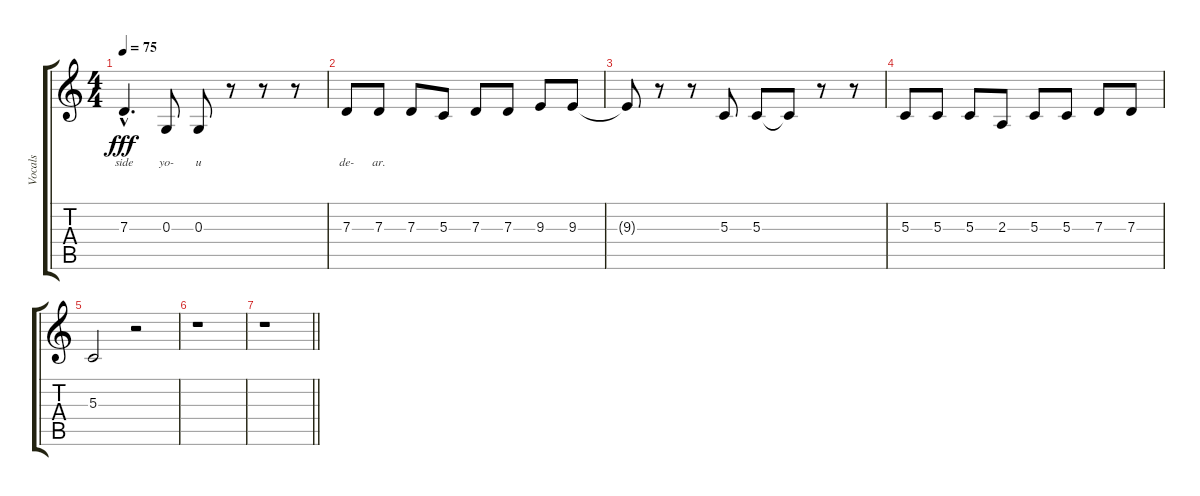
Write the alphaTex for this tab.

\track ("Vocals" "Vocals") {instrument percussiveorgan}
\staff {score tabs}
\tuning (E4 B3 G3 D3 A2 E2) {hide}
\ts (4 4)
\tempo 75
\clef g2
\ks c
7.3{hac t}.4{d lyrics (0 "side") lyrics (1 "") lyrics (2 "") lyrics (3 "") lyrics (4 "") dy fff} 0.3.8{lyrics (0 "yo-") lyrics (1 "") lyrics (2 "") lyrics (3 "") lyrics (4 "")} 0.3.8{lyrics (0 "u") lyrics (1 "") lyrics (2 "") lyrics (3 "") lyrics (4 "")} r.8 r.8 r.8 |
7.3.8{lyrics (0 "de-") lyrics (1 "") lyrics (2 "") lyrics (3 "") lyrics (4 "")} 7.3.8{lyrics (0 "ar.") lyrics (1 "") lyrics (2 "") lyrics (3 "") lyrics (4 "")} 7.3.8 5.3.8 7.3.8 7.3.8 9.3.8 9.3.8 |
9.3{t}.8 r.8 r.8 5.3.8 5.3.8 5.3{t}.8 r.8 r.8 |
5.3.8 5.3.8 5.3.8 2.3.8 5.3.8 5.3.8 7.3.8 7.3.8 |
5.3.2 r.2 |
r.1 |
\barLineRight lightlight
r.1
